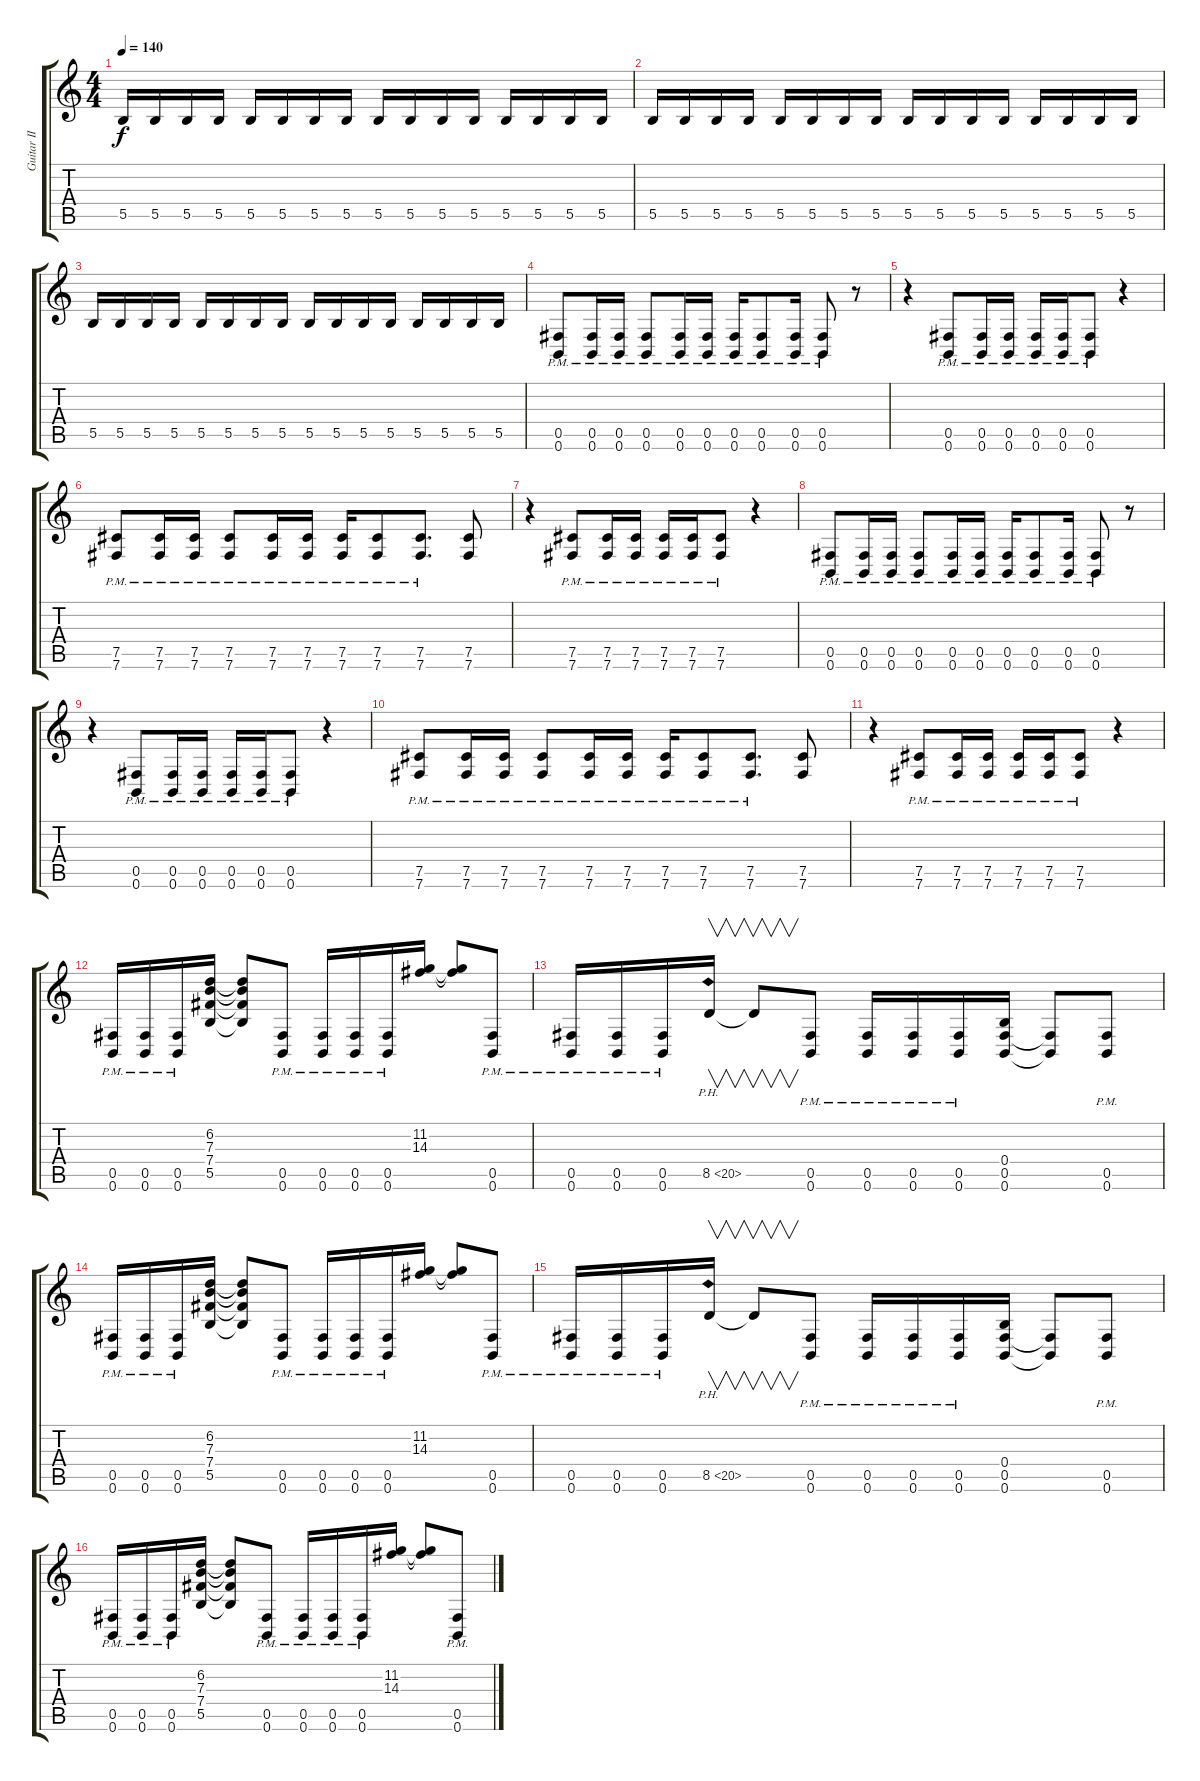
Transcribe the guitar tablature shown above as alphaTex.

\track ("Guitar II" "Guitar II") {instrument distortionguitar}
\staff {score tabs}
\tuning (Db4 Ab3 E3 B2 Gb2 B1) {hide}
\ts (4 4)
\tempo 140
\clef g2
\ks c
5.5.16{dy f} 5.5.16 5.5.16 5.5.16 5.5.16 5.5.16 5.5.16 5.5.16 5.5.16 5.5.16 5.5.16 5.5.16 5.5.16 5.5.16 5.5.16 5.5.16 |
5.5.16 5.5.16 5.5.16 5.5.16 5.5.16 5.5.16 5.5.16 5.5.16 5.5.16 5.5.16 5.5.16 5.5.16 5.5.16 5.5.16 5.5.16 5.5.16 |
5.5.16 5.5.16 5.5.16 5.5.16 5.5.16 5.5.16 5.5.16 5.5.16 5.5.16 5.5.16 5.5.16 5.5.16 5.5.16 5.5.16 5.5.16 5.5.16 |
(0.5{pm} 0.6{pm}).8 (0.5{pm} 0.6{pm}).16 (0.5{pm} 0.6{pm}).16 (0.5{pm} 0.6{pm}).8 (0.5{pm} 0.6{pm}).16 (0.5{pm} 0.6{pm}).16 (0.5{pm} 0.6{pm}).16 (0.5{pm} 0.6{pm}).8 (0.5{pm} 0.6{pm}).16 (0.5{pm} 0.6{pm}).8 r.8 |
r.4 (0.5{pm} 0.6{pm}).8 (0.5{pm} 0.6{pm}).16 (0.5{pm} 0.6{pm}).16 (0.5{pm} 0.6{pm}).16 (0.5{pm} 0.6{pm}).16 (0.5{pm} 0.6{pm}).8 r.4 |
(7.5{pm} 7.6{pm}).8 (7.5{pm} 7.6{pm}).16 (7.5{pm} 7.6{pm}).16 (7.5{pm} 7.6{pm}).8 (7.5{pm} 7.6{pm}).16 (7.5{pm} 7.6{pm}).16 (7.5{pm} 7.6{pm}).16 (7.5{pm} 7.6{pm}).8 (7.5{pm} 7.6{pm}).8{d} (7.5 7.6).8 |
r.4 (7.5{pm} 7.6{pm}).8 (7.5{pm} 7.6{pm}).16 (7.5{pm} 7.6{pm}).16 (7.5{pm} 7.6{pm}).16 (7.5{pm} 7.6{pm}).16 (7.5{pm} 7.6{pm}).8 r.4 |
(0.5{pm} 0.6{pm}).8 (0.5{pm} 0.6{pm}).16 (0.5{pm} 0.6{pm}).16 (0.5{pm} 0.6{pm}).8 (0.5{pm} 0.6{pm}).16 (0.5{pm} 0.6{pm}).16 (0.5{pm} 0.6{pm}).16 (0.5{pm} 0.6{pm}).8 (0.5{pm} 0.6{pm}).16 (0.5{pm} 0.6{pm}).8 r.8 |
r.4 (0.5{pm} 0.6{pm}).8 (0.5{pm} 0.6{pm}).16 (0.5{pm} 0.6{pm}).16 (0.5{pm} 0.6{pm}).16 (0.5{pm} 0.6{pm}).16 (0.5{pm} 0.6{pm}).8 r.4 |
(7.5{pm} 7.6{pm}).8 (7.5{pm} 7.6{pm}).16 (7.5{pm} 7.6{pm}).16 (7.5{pm} 7.6{pm}).8 (7.5{pm} 7.6{pm}).16 (7.5{pm} 7.6{pm}).16 (7.5{pm} 7.6{pm}).16 (7.5{pm} 7.6{pm}).8 (7.5{pm} 7.6{pm}).8{d} (7.5 7.6).8 |
r.4 (7.5{pm} 7.6{pm}).8 (7.5{pm} 7.6{pm}).16 (7.5{pm} 7.6{pm}).16 (7.5{pm} 7.6{pm}).16 (7.5{pm} 7.6{pm}).16 (7.5{pm} 7.6{pm}).8 r.4 |
(0.5{pm} 0.6{pm}).16 (0.5{pm} 0.6{pm}).16 (0.5{pm} 0.6{pm}).16 (6.2 7.3 7.4 5.5).16 (6.2{t} 7.3{t} 7.4{t} 5.5{t}).8 (0.5{pm} 0.6{pm}).8 (0.5{pm} 0.6{pm}).16 (0.5{pm} 0.6{pm}).16 (0.5{pm} 0.6{pm}).16 (11.2 14.3).16 (11.2{t} 14.3{t}).8 (0.5{pm} 0.6{pm}).8 |
(0.5{pm} 0.6{pm}).16 (0.5{pm} 0.6{pm}).16 (0.5{pm} 0.6{pm}).16 8.5{ph 12}.16{v} 8.5{t}.8{v} (0.5{pm} 0.6{pm}).8 (0.5{pm} 0.6{pm}).16 (0.5{pm} 0.6{pm}).16 (0.5{pm} 0.6{pm}).16 (0.4 0.5 0.6).16 (0.5{t} 0.6{t}).8 (0.5{pm} 0.6{pm}).8 |
(0.5{pm} 0.6{pm}).16 (0.5{pm} 0.6{pm}).16 (0.5{pm} 0.6{pm}).16 (6.2 7.3 7.4 5.5).16 (6.2{t} 7.3{t} 7.4{t} 5.5{t}).8 (0.5{pm} 0.6{pm}).8 (0.5{pm} 0.6{pm}).16 (0.5{pm} 0.6{pm}).16 (0.5{pm} 0.6{pm}).16 (11.2 14.3).16 (11.2{t} 14.3{t}).8 (0.5{pm} 0.6{pm}).8 |
(0.5{pm} 0.6{pm}).16 (0.5{pm} 0.6{pm}).16 (0.5{pm} 0.6{pm}).16 8.5{ph 12}.16{v} 8.5{t}.8{v} (0.5{pm} 0.6{pm}).8 (0.5{pm} 0.6{pm}).16 (0.5{pm} 0.6{pm}).16 (0.5{pm} 0.6{pm}).16 (0.4 0.5 0.6).16 (0.5{t} 0.6{t}).8 (0.5{pm} 0.6{pm}).8 |
(0.5{pm} 0.6{pm}).16 (0.5{pm} 0.6{pm}).16 (0.5{pm} 0.6{pm}).16 (6.2 7.3 7.4 5.5).16 (6.2{t} 7.3{t} 7.4{t} 5.5{t}).8 (0.5{pm} 0.6{pm}).8 (0.5{pm} 0.6{pm}).16 (0.5{pm} 0.6{pm}).16 (0.5{pm} 0.6{pm}).16 (11.2 14.3).16 (11.2{t} 14.3{t}).8 (0.5{pm} 0.6{pm}).8
